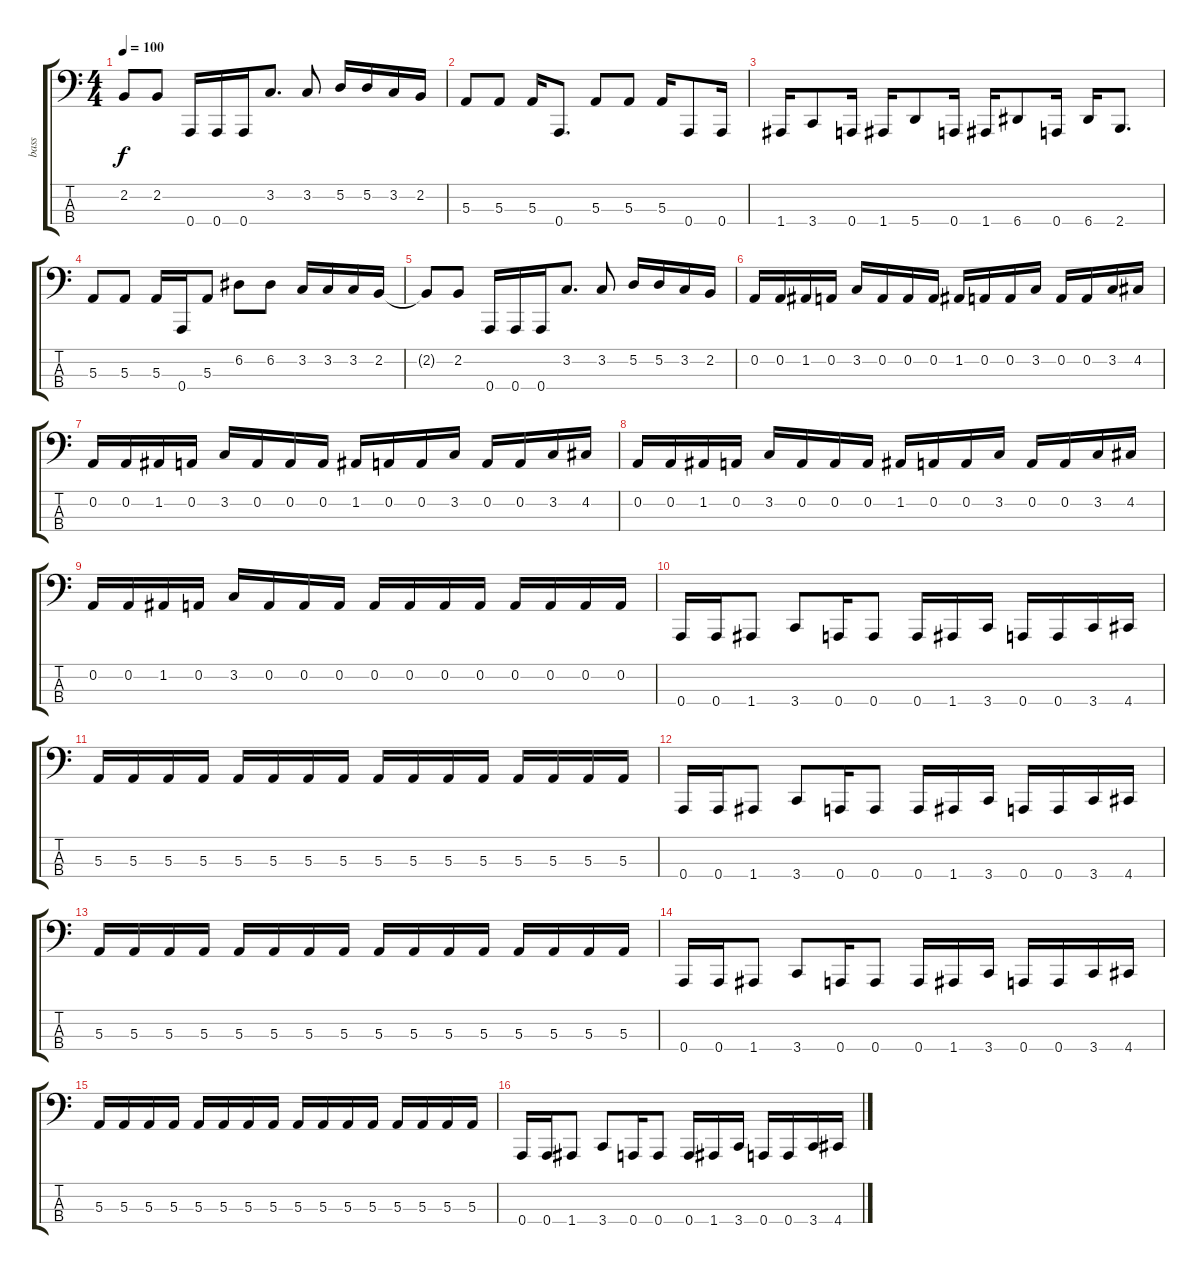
\track ("bass" "bass") {instrument electricbassfinger}
\staff {score tabs}
\tuning (D2 A1 E1 A0) {hide}
\ts (4 4)
\tempo 100
\clef f4
\ks c
2.2{t}.8{dy f} 2.2.8 0.4.16 0.4.16 0.4.16 3.2.8{d} 3.2.8 5.2.16 5.2.16 3.2.16 2.2.16 |
5.3.8 5.3.8 5.3.16 0.4.8{d} 5.3.8 5.3.8 5.3.16 0.4.8 0.4.16 |
1.4.16 3.4.8 0.4.16 1.4.16 5.4.8 0.4.16 1.4.16 6.4.8 0.4.16 6.4.16 2.4.8{d} |
5.3.8 5.3.8 5.3.16 0.4.16 5.3.8 6.2.8 6.2.8 3.2.16 3.2.16 3.2.16 2.2.16 |
2.2{t}.8 2.2.8 0.4.16 0.4.16 0.4.16 3.2.8{d} 3.2.8 5.2.16 5.2.16 3.2.16 2.2.16 |
0.2.16 0.2.16 1.2.16 0.2.16 3.2.16 0.2.16 0.2.16 0.2.16 1.2.16 0.2.16 0.2.16 3.2.16 0.2.16 0.2.16 3.2.16 4.2.16 |
0.2.16 0.2.16 1.2.16 0.2.16 3.2.16 0.2.16 0.2.16 0.2.16 1.2.16 0.2.16 0.2.16 3.2.16 0.2.16 0.2.16 3.2.16 4.2.16 |
0.2.16 0.2.16 1.2.16 0.2.16 3.2.16 0.2.16 0.2.16 0.2.16 1.2.16 0.2.16 0.2.16 3.2.16 0.2.16 0.2.16 3.2.16 4.2.16 |
0.2.16 0.2.16 1.2.16 0.2.16 3.2.16 0.2.16 0.2.16 0.2.16 0.2.16 0.2.16 0.2.16 0.2.16 0.2.16 0.2.16 0.2.16 0.2.16 |
0.4.16 0.4.16 1.4.8 3.4.8 0.4.16 0.4.8 0.4.16 1.4.16 3.4.16 0.4.16 0.4.16 3.4.16 4.4.16 |
5.3.16 5.3.16 5.3.16 5.3.16 5.3.16 5.3.16 5.3.16 5.3.16 5.3.16 5.3.16 5.3.16 5.3.16 5.3.16 5.3.16 5.3.16 5.3.16 |
0.4.16 0.4.16 1.4.8 3.4.8 0.4.16 0.4.8 0.4.16 1.4.16 3.4.16 0.4.16 0.4.16 3.4.16 4.4.16 |
5.3.16 5.3.16 5.3.16 5.3.16 5.3.16 5.3.16 5.3.16 5.3.16 5.3.16 5.3.16 5.3.16 5.3.16 5.3.16 5.3.16 5.3.16 5.3.16 |
0.4.16 0.4.16 1.4.8 3.4.8 0.4.16 0.4.8 0.4.16 1.4.16 3.4.16 0.4.16 0.4.16 3.4.16 4.4.16 |
5.3.16 5.3.16 5.3.16 5.3.16 5.3.16 5.3.16 5.3.16 5.3.16 5.3.16 5.3.16 5.3.16 5.3.16 5.3.16 5.3.16 5.3.16 5.3.16 |
0.4.16 0.4.16 1.4.8 3.4.8 0.4.16 0.4.8 0.4.16 1.4.16 3.4.16 0.4.16 0.4.16 3.4.16 4.4.16
